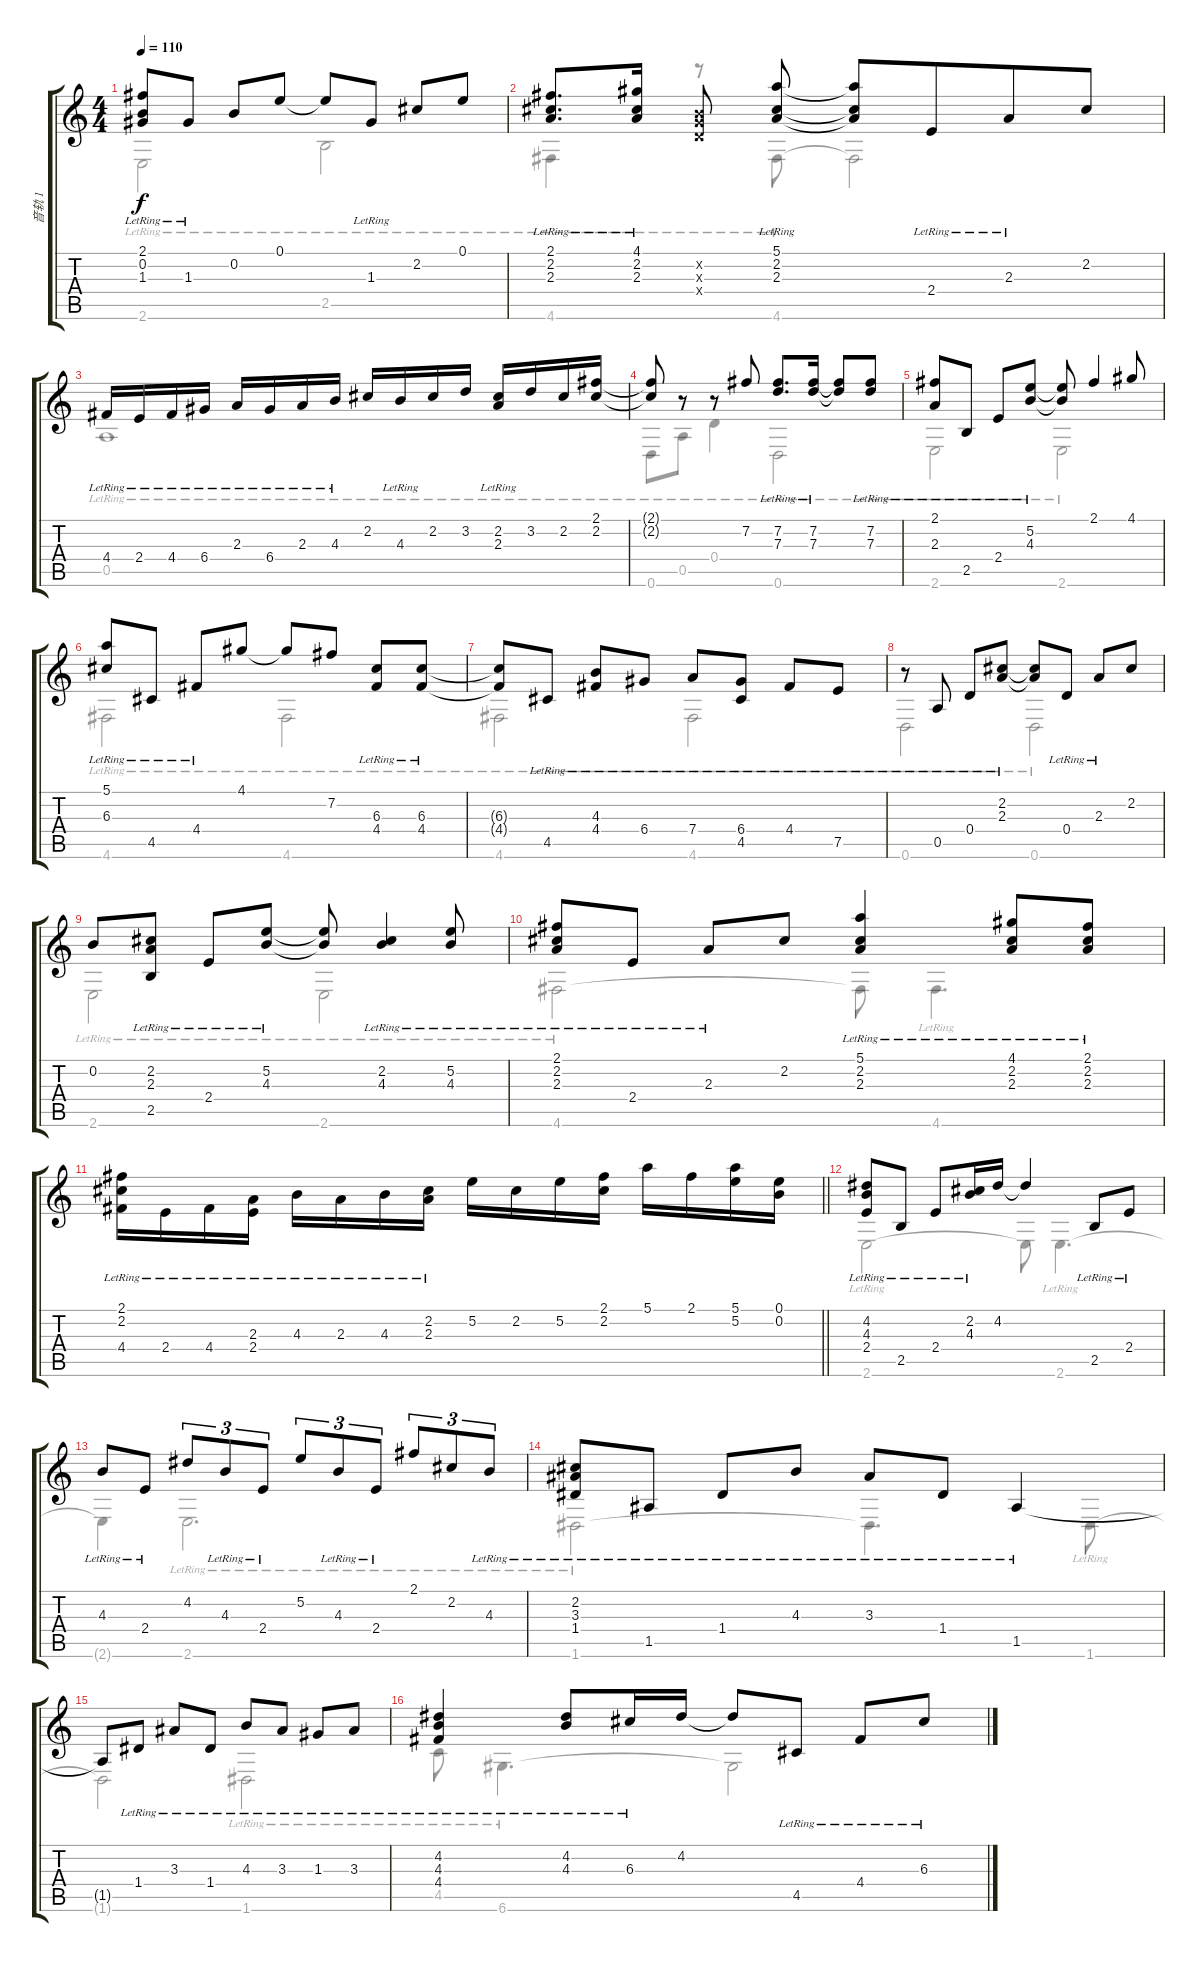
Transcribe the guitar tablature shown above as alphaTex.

\track ("音轨 1" "音轨 1") {instrument acousticguitarsteel}
\staff {score tabs}
\tuning (E4 B3 G3 D3 A2 D2) {hide}
\voice
\ts (4 4)
\tempo 110
\clef g2
\ks c
(2.1 0.2 1.3{lr}).8{dy f} 1.3{lr}.8 0.2.8 0.1.8 0.1{t}.8 1.3{lr}.8 2.2.8 0.1.8 |
(2.1 2.2 2.3{lr}).8{d beam merge} (4.1 2.2 2.3{lr}).16{beam split} (0.2{x} 0.3{x} 0.4{x}).8{beam split} (5.1 2.2 2.3{lr}).8{beam split} (5.1{t} 2.2{t} 2.3{t}).8{beam merge} 2.4{lr}.8{beam merge} 2.3{lr}.8{beam merge} 2.2.8 |
4.4{lr}.16 2.4{lr}.16 4.4{lr}.16 6.4{lr}.16 2.3{lr}.16 6.4{lr}.16 2.3{lr}.16 4.3{lr}.16 2.2.16 4.3{lr}.16 2.2.16 3.2.16 (2.2 2.3{lr}).16 3.2.16 2.2.16 (2.1 2.2).16 |
(2.1{t} 2.2{t}).8 r.8 r.8 7.2.8 (7.2 7.3{lr}).8{d} (7.2 7.3{lr}).16 (7.2{t} 7.3{t}).8 (7.2 7.3{lr}).8 |
(2.1 2.3{lr}).8 2.5{lr}.8 2.4{lr}.8 (5.2 4.3{lr}).8 (5.2{t} 4.3{t}).8 2.1.4 4.1.8 |
(5.1 6.3{lr}).8 4.5{lr}.8 4.4{lr}.8 4.1.8 4.1{t}.8 7.2.8 (6.3{lr} 4.4{lr}).8 (6.3{lr} 4.4{lr}).8 |
(6.3{t} 4.4{t}).8 4.5{lr}.8 (4.3{lr} 4.4{lr}).8 6.4{lr}.8 7.4{lr}.8 (6.4{lr} 4.5{lr}).8 4.4{lr}.8 7.5{lr}.8 |
r.8 0.5{lr}.8 0.4{lr}.8 (2.2 2.3{lr}).8 (2.2{t} 2.3{t}).8 0.4{lr}.8 2.3{lr}.8 2.2.8 |
0.2.8 (2.2 2.3{lr} 2.5{lr}).8 2.4{lr}.8 (5.2 4.3{lr}).8 (5.2{t} 4.3{t}).8 (2.2 4.3{lr}).4 (5.2 4.3{lr}).8 |
(2.1 2.2 2.3{lr}).8 2.4{lr}.8 2.3{lr}.8 2.2.8 (5.1 2.2 2.3{lr}).4 (4.1 2.2 2.3{lr}).8 (2.1 2.2 2.3{lr}).8 |
\barLineRight lightlight
(2.1 2.2 4.4{lr}).16 2.4{lr}.16 4.4{lr}.16 (2.3{lr} 2.4{lr}).16 4.3{lr}.16 2.3{lr}.16 4.3{lr}.16 (2.2 2.3{lr}).16 5.2.16 2.2.16 5.2.16 (2.1 2.2).16 5.1.16 2.1.16 (5.1 5.2).16 (0.1 0.2).16 |
(4.2 4.3{lr} 2.4{lr}).8 2.5{lr}.8 2.4{lr}.8 (2.2 4.3{lr}).16 4.2.16 4.2{t}.4 2.5{lr}.8 2.4{lr}.8 |
4.3{lr}.8 2.4{lr}.8 4.2.8{tu (3 2)} 4.3{lr}.8{tu (3 2)} 2.4{lr}.8{tu (3 2)} 5.2.8{tu (3 2)} 4.3{lr}.8{tu (3 2)} 2.4{lr}.8{tu (3 2)} 2.1.8{tu (3 2)} 2.2.8{tu (3 2)} 4.3{lr}.8{tu (3 2)} |
(2.2 3.3{lr} 1.4{lr}).8 1.5{lr}.8 1.4{lr}.8 4.3{lr}.8 3.3{lr}.8 1.4{lr}.8 1.5{lr}.4 |
1.5{t}.8 1.4{lr}.8 3.3{lr}.8 1.4{lr}.8 4.3{lr}.8 3.3{lr}.8 1.3{lr}.8 3.3{lr}.8 |
(4.2 4.3{lr} 4.4{lr}).4 (4.2 4.3{lr}).8 6.3{lr}.16 4.2.16 4.2{t}.8 4.5{lr}.8 4.4{lr}.8 6.3{lr}.8
\voice
\clef g2
\ottava regular
\simile none
\ks c
2.6{lr}.2{dy f} 2.5{lr}.2 |
4.6{lr}.4 r.8 4.6{lr}.8 4.6{t}.2 |
0.5{lr}.1 |
0.6{lr}.8 0.5{lr}.8 0.4{lr}.4 0.6{lr}.2 |
2.6{lr}.2 2.6{lr}.2 |
4.6{lr}.2 4.6{lr}.2 |
4.6{lr}.2 4.6{lr}.2 |
0.6{lr}.2 0.6{lr}.2 |
2.6{lr}.2 2.6{lr}.2 |
4.6{lr}.2 4.6{t}.8 4.6{lr}.4{d} |
\barLineRight lightlight
|
2.6{lr}.2 2.6{t}.8 2.6{lr}.4{d} |
2.6{t}.4 2.6{lr}.2{d} |
1.6{lr}.2 1.6{t}.4{d} 1.6{lr}.8 |
1.6{t}.2 1.6{lr}.2 |
4.5{lr}.8 6.6{lr}.4{d} 6.6{t}.2
